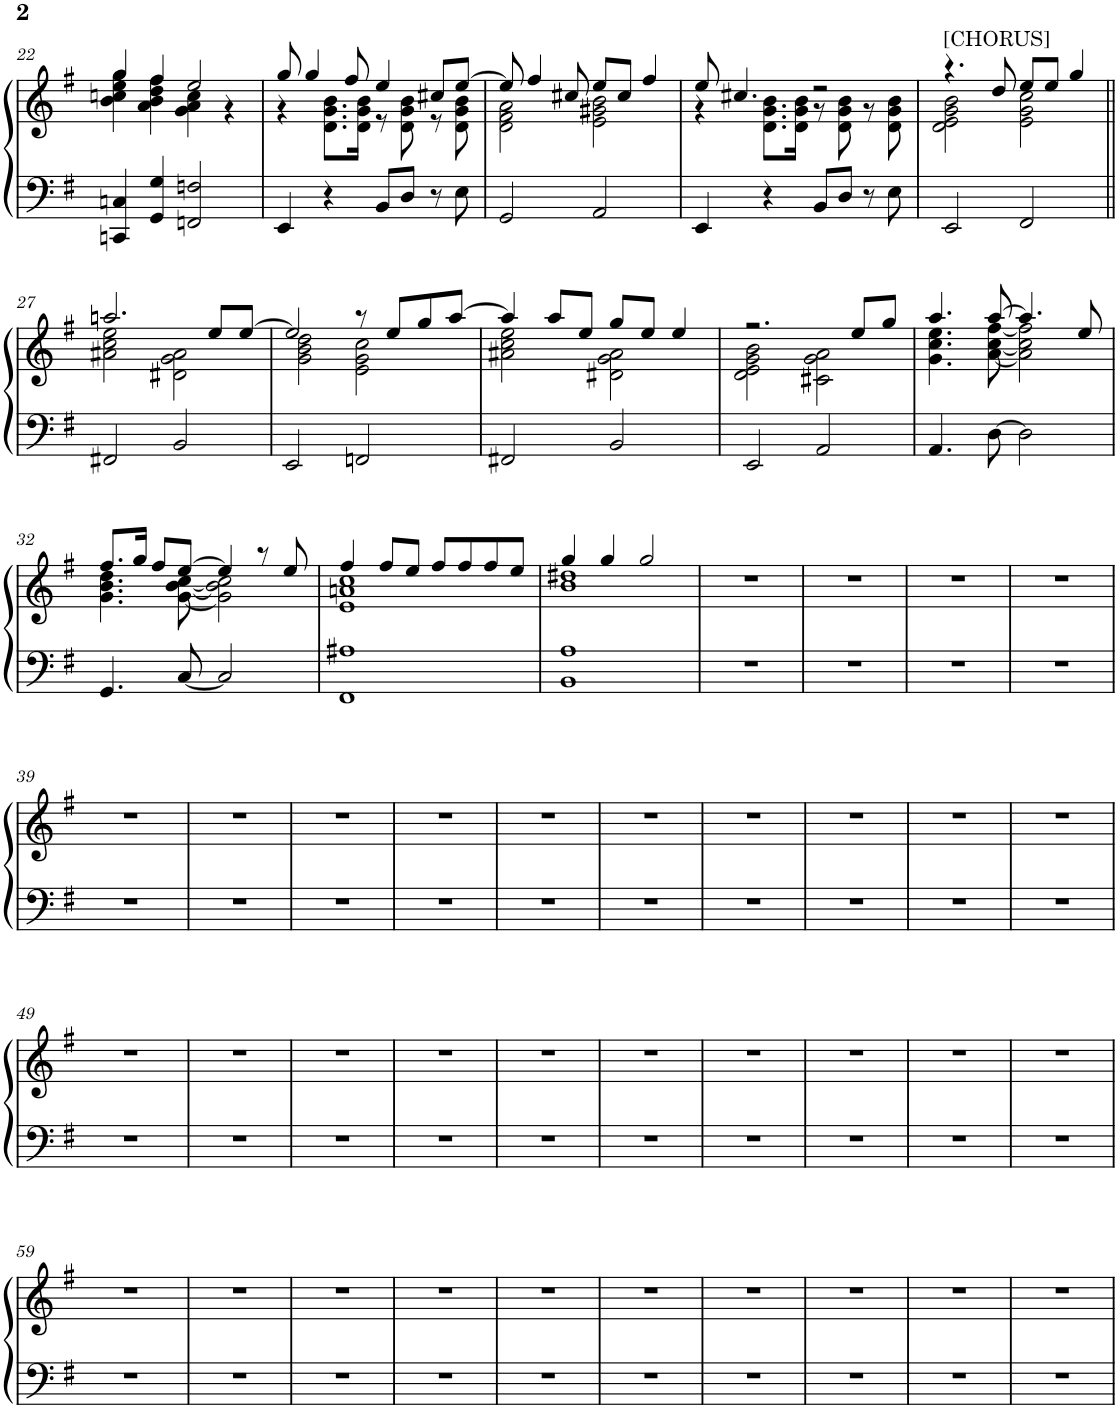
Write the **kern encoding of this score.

**kern	**kern
*part1	*part1
*staff2	*staff1
*I"Piano	*
*I'Pno.	*
!!LO:PB:g=z
*clefF4	*clefG2
*k[f#]	*k[f#]
*M4/4	*M4/4
=22	=22
*	*^
4CCn/ 4Cn/	4gg/	4b\ 4ccn\ 4ee\ 4gg\
4GG/ 4G/	4ff#/	4a\ 4b\ 4dd\ 4ff#\
2FFn/ 2Fn/	2ee/	4g\ 4a\ 4cc\
.	.	4r
=23	=23	=23
4EE/	8gg/	4r
.	4gg/	.
4r	.	8.d\ 8.g\ 8.b\L
.	8ff#/	.
.	.	16d\ 16g\ 16b\Jk
8BB/L	4ee/	8r
8D/J	.	8d\ 8g\ 8b\
8r	8cc#X/L	8r
8E\	[8ee/J	8d\ 8g\ 8b\
=24	=24	=24
2GG/	8ee/]	2d\ 2f#\ 2a\
.	4ff#/	.
.	8cc#X/	.
2AA/	8ee/L	2e\ 2g#X\ 2b\
.	8cc#/J	.
.	4ff#/	.
=25	=25	=25
4EE/	8ee/	4r
.	4.cc#X/	.
4r	.	8.d\ 8.g\ 8.b\L
.	.	16d\ 16g\ 16b\Jk
8BB/L	2r	8r
8D/J	.	8d\ 8g\ 8b\
8r	.	8r
8E\	.	8d\ 8g\ 8b\
=26	=26	=26
!	!LO:TX:a:t=[CHORUS]	!
2EE/	4.r	2d\ 2e\ 2g\ 2b\
.	8dd/	.
2FF#/	8ee/L	2e\ 2g\ 2cc\
.	8ee/J	.
.	4gg/	.
!!LO:LB:g=z	!!
=27||	=27||	=27||
2FF#X/	2.aan/	2a#X\ 2cc\ 2ee\
2BB/	.	2d#X\ 2g\ 2a#\
.	8ee/L	.
.	[8ee/J	.
=28	=28	=28
2EE/	2ee/]	2g\ 2b\ 2dd\
2FFn/	8r	2e\ 2g\ 2cc\
.	8ee/L	.
.	8gg/	.
.	[8aa/J	.
=29	=29	=29
2FF#X/	4aa/]	2a#X\ 2cc\ 2ee\
.	8aa/L	.
.	8ee/J	.
2BB/	8gg/L	2d#X\ 2g\ 2a#\
.	8ee/J	.
.	4ee/	.
=30	=30	=30
2EE/	2.r	2d\ 2e\ 2g\ 2b\
2AA/	.	2c#X\ 2g\ 2a\
.	8ee/L	.
.	8gg/J	.
=31	=31	=31
4.AA/	4.aa/	4.g\ 4.cc\ 4.ee\
[8D\	[8aa/	[8a\ [8cc\ [8ff#\
2D\]	4.aa/]	2a\] 2cc\] 2ff#\]
.	8ee/	.
!!LO:LB:g=z	!!
=32	=32	=32
4.GG/	8.ff#/L	4.g\ 4.b\ 4.dd\
.	16gg/Jk	.
.	8ff#/L	.
[8C/	[8ee/J	[8g\ [8b\ [8cc\
2C/]	4ee/]	2g\] 2b\] 2cc\]
.	8r	.
.	8ee/	.
=33	=33	=33
1FF# 1A#X	4ff#/	1e 1an 1cc
.	8ff#/L	.
.	8ee/J	.
.	8ff#/L	.
.	8ff#/	.
.	8ff#/	.
.	8ee/J	.
=34	=34	=34
1BB 1A	4gg/	1b 1dd#X
.	4gg/	.
.	2gg/	.
*	*v	*v
=35	=35
1r	1r
=36	=36
1r	1r
=37	=37
1r	1r
=38	=38
1r	1r
!!LO:LB:g=z
=39	=39
1r	1r
=40	=40
1r	1r
=41	=41
1r	1r
=42	=42
1r	1r
=43	=43
1r	1r
=44	=44
1r	1r
=45	=45
1r	1r
=46	=46
1r	1r
=47	=47
1r	1r
=48	=48
1r	1r
!!LO:LB:g=z
=49	=49
1r	1r
=50	=50
1r	1r
=51	=51
1r	1r
=52	=52
1r	1r
=53	=53
1r	1r
=54	=54
1r	1r
=55	=55
1r	1r
=56	=56
1r	1r
=57	=57
1r	1r
=58	=58
1r	1r
!!LO:LB:g=z
=59	=59
1r	1r
=60	=60
1r	1r
=61	=61
1r	1r
=62	=62
1r	1r
=63	=63
1r	1r
=64	=64
1r	1r
=65	=65
1r	1r
=66	=66
1r	1r
=67	=67
1r	1r
=68	=68
1r	1r
=	=
*-	*-
